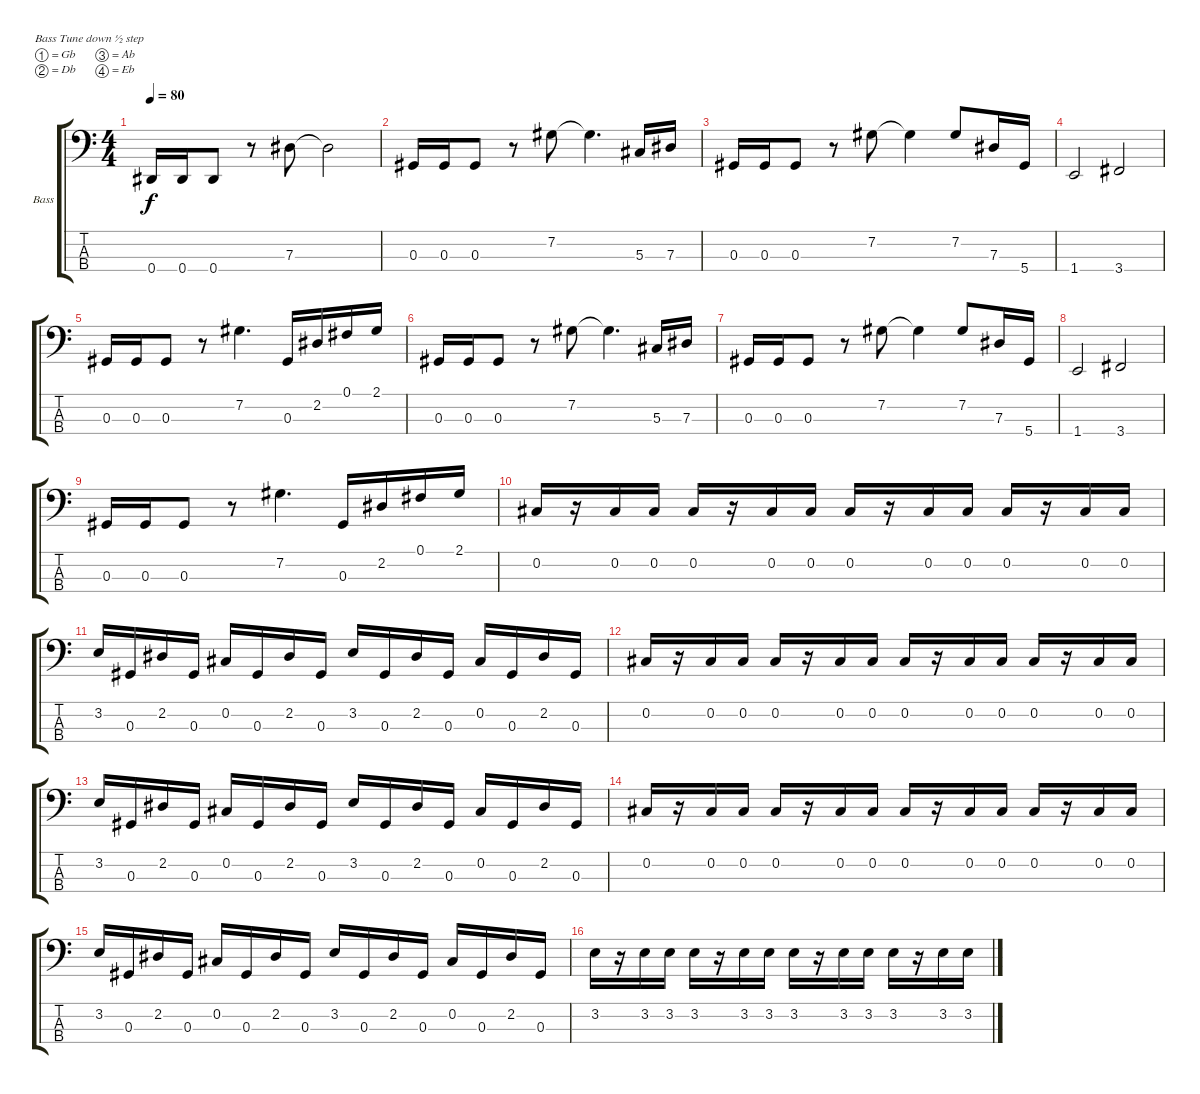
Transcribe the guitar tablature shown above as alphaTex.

\defaultSystemsLayout 4
\bracketExtendMode groupsimilarinstruments
\firstSystemTrackNameOrientation horizontal
\otherSystemsTrackNameOrientation horizontal
\track ("Dubinin" "Bass") {instrument acousticbass}
\staff {score tabs}
\tuning (Gb2 Db2 Ab1 Eb1)
\ts (4 4)
\tempo 80
\clef f4
\scale
0.333333
\ks c
0.4.16{dy f} 0.4.16 0.4.8 r.8 7.3.8 7.3{t}.2 |
\scale
0.333333 0.3.16 0.3.16 0.3.8 r.8 7.2.8 7.2{t}.4{d} 5.3.16 7.3.16 |
0.3.16 0.3.16 0.3.8 r.8 7.2.8 7.2{t}.4 7.2.8 7.3.16 5.4.16 |
1.4.2 3.4.2 |
0.3.16 0.3.16 0.3.8 r.8 7.2.4{d} 0.3.16 2.2.16 0.1.16 2.1.16 |
0.3.16 0.3.16 0.3.8 r.8 7.2.8 7.2{t}.4{d} 5.3.16 7.3.16 |
0.3.16 0.3.16 0.3.8 r.8 7.2.8 7.2{t}.4 7.2.8 7.3.16 5.4.16 |
1.4.2 3.4.2 |
0.3.16 0.3.16 0.3.8 r.8 7.2.4{d} 0.3.16 2.2.16 0.1.16 2.1.16 |
0.2.16 r.16 0.2.16 0.2.16 0.2.16 r.16 0.2.16 0.2.16 0.2.16 r.16 0.2.16 0.2.16 0.2.16 r.16 0.2.16 0.2.16 |
\scale
0.333333 3.2.16 0.3.16 2.2.16 0.3.16 0.2.16 0.3.16 2.2.16 0.3.16 3.2.16 0.3.16 2.2.16 0.3.16 0.2.16 0.3.16 2.2.16 0.3.16 |
\scale
0.333333 0.2.16 r.16 0.2.16 0.2.16 0.2.16 r.16 0.2.16 0.2.16 0.2.16 r.16 0.2.16 0.2.16 0.2.16 r.16 0.2.16 0.2.16 |
\scale
0.333333 3.2.16 0.3.16 2.2.16 0.3.16 0.2.16 0.3.16 2.2.16 0.3.16 3.2.16 0.3.16 2.2.16 0.3.16 0.2.16 0.3.16 2.2.16 0.3.16 |
\scale
0.333333 0.2.16 r.16 0.2.16 0.2.16 0.2.16 r.16 0.2.16 0.2.16 0.2.16 r.16 0.2.16 0.2.16 0.2.16 r.16 0.2.16 0.2.16 |
\scale
0.333333 3.2.16 0.3.16 2.2.16 0.3.16 0.2.16 0.3.16 2.2.16 0.3.16 3.2.16 0.3.16 2.2.16 0.3.16 0.2.16 0.3.16 2.2.16 0.3.16 |
\scale
0.333333 3.2.16 r.16 3.2.16 3.2.16 3.2.16 r.16 3.2.16 3.2.16 3.2.16 r.16 3.2.16 3.2.16 3.2.16 r.16 3.2.16 3.2.16
